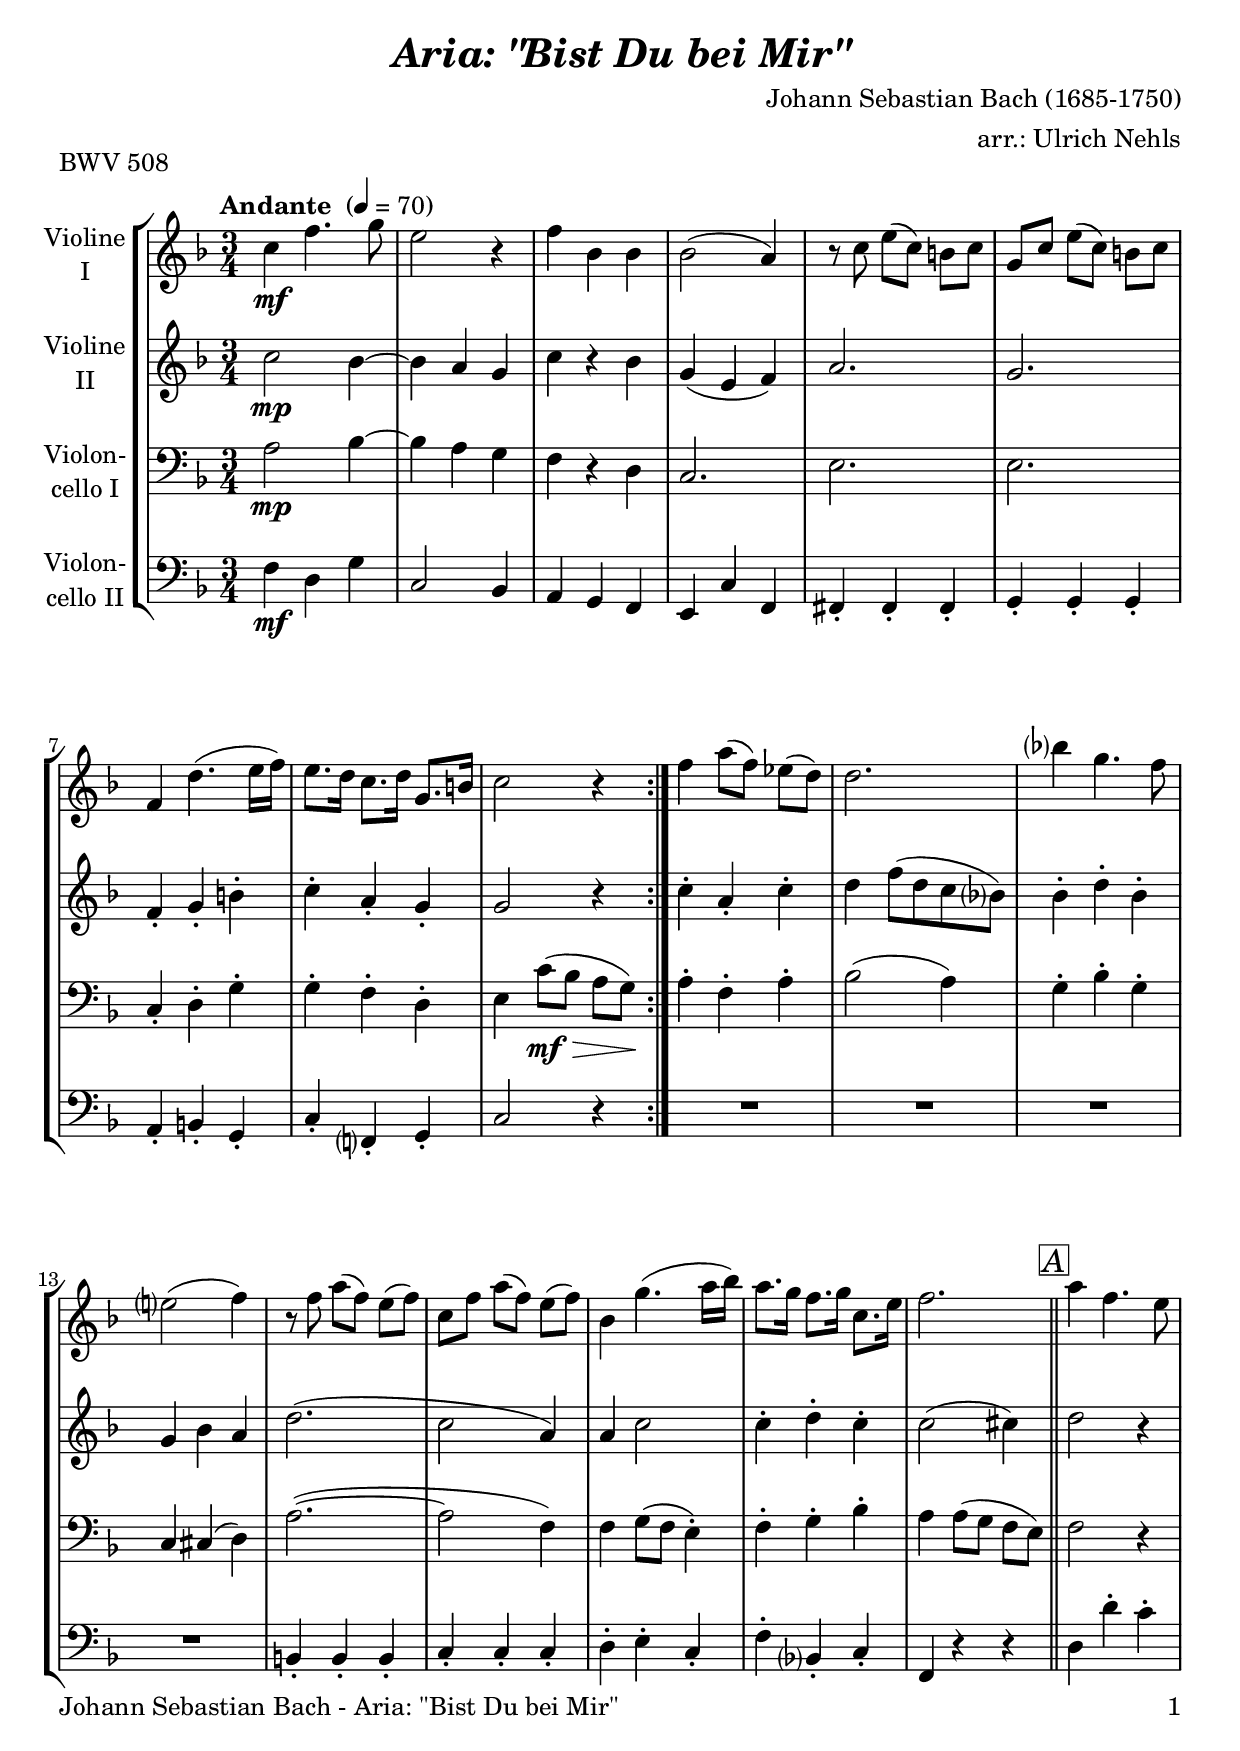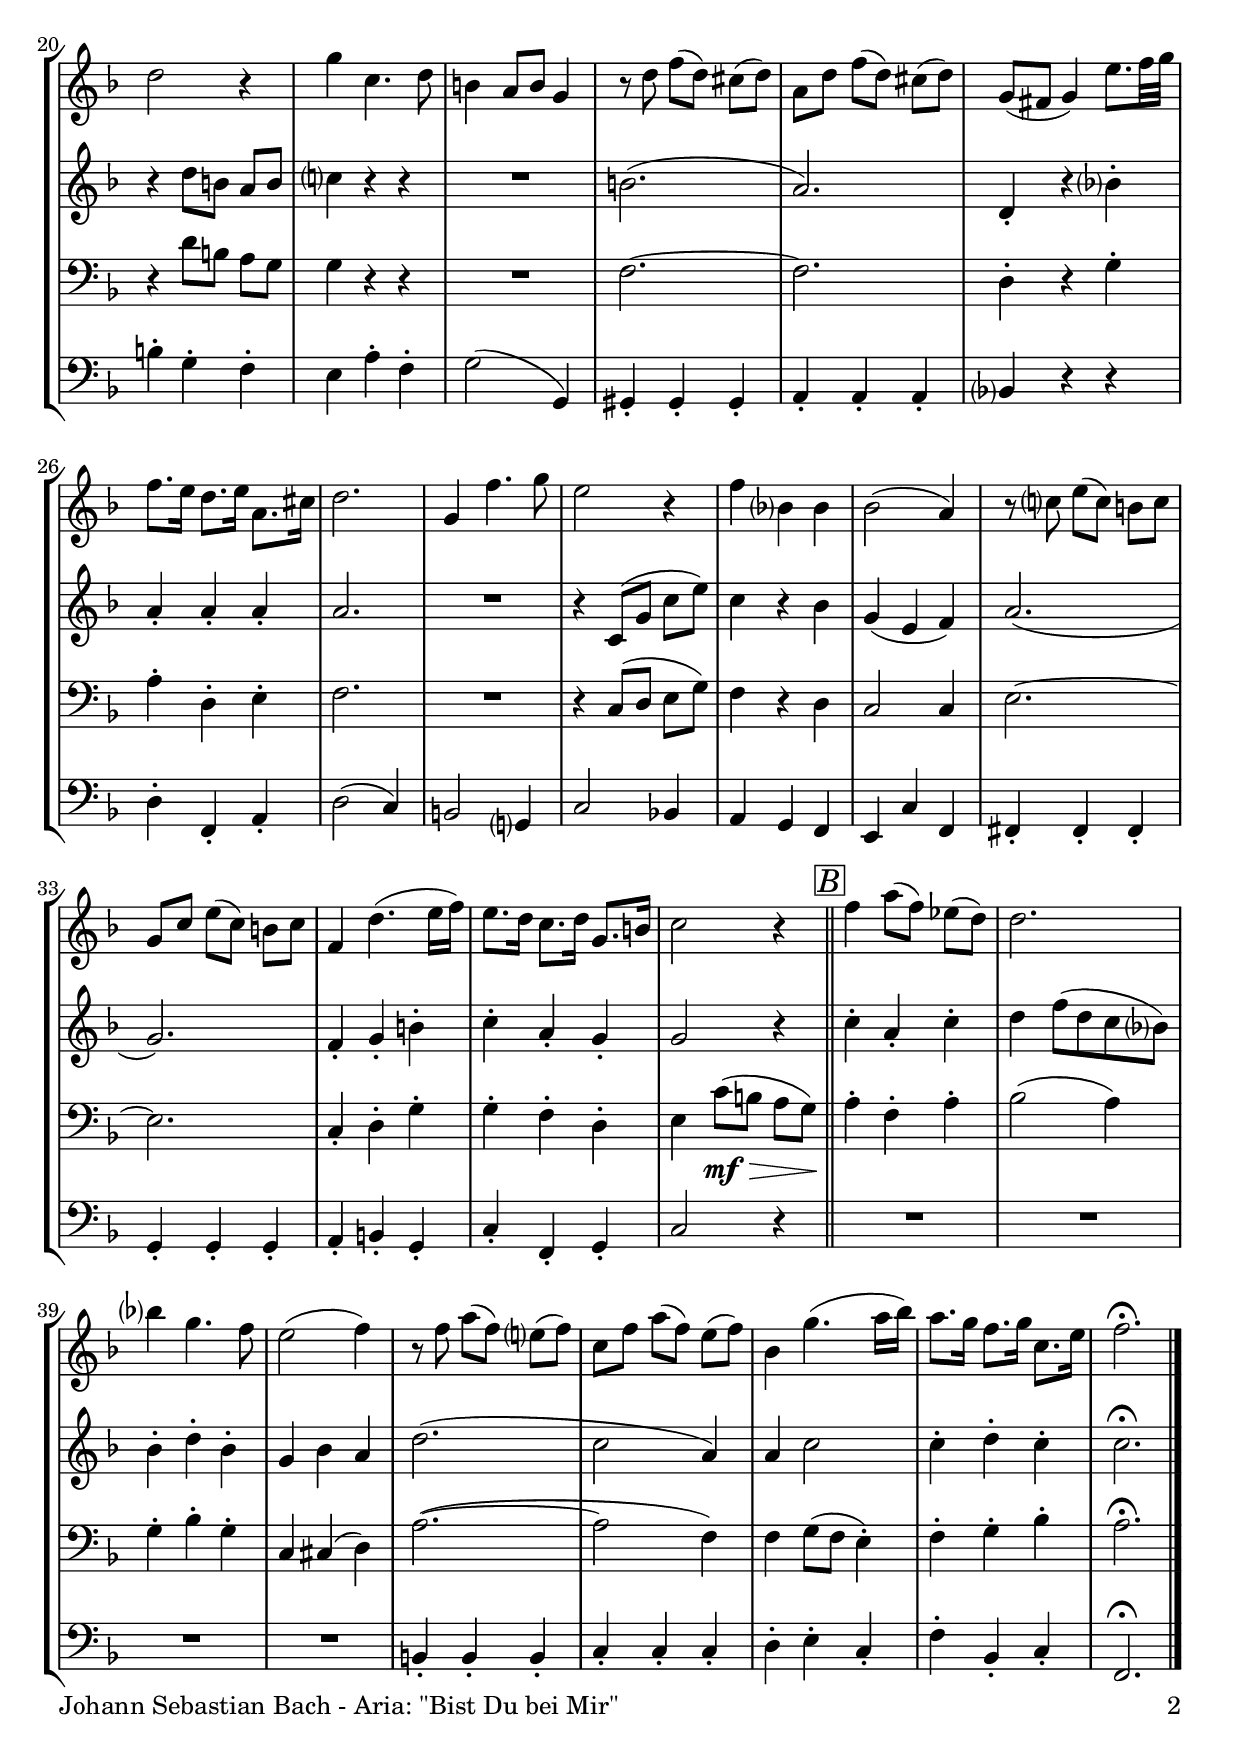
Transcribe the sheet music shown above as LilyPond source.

\version "2.20.2"
\include "deutsch.ly"

#(set-global-staff-size 22)

\header {
  title     = \markup \bold \italic "Aria: \"Bist Du bei Mir\""
  composer  = "Johann Sebastian Bach (1685-1750)"
  arranger  = "arr.: Ulrich Nehls"
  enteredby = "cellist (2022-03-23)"
  piece     = "BWV 508"
}

voiceconsts = {
  \key es \major
  \time 3/4
  \clef "treble"
%  \numericTimeSignature
  \compressEmptyMeasures
  % Set default beaming for all staves
  \set Timing.beamExceptions = #'()
  \set Timing.baseMoment     = #(ly:make-moment 1 4)
  \set Timing.beatStructure  = #'(1 1 1)
  \tempo "Andante " 4=70
}

micl = "clarinet"
mifl = "flute"
miob = "oboe"
mifh = "french horn"
misx = "tenor sax"
mist = "string ensemble 1"
mivl = "violin"
miba = "cello"
mipz = "pizzicato strings"

boxa = { \bar "||" \mark \markup \box \italic "A" }
boxb = { \bar "||" \mark \markup \box \italic "B" }

va = \relative c'' {
  \voiceconsts

  \repeat volta 2 {
    b4\mf es4. f8
    d2 r4
    es as, as
    as2( g4)
    r8 b d( b) a b
    f b d( b) a b
    es,4 c'4.( d16 es)

    d8. c16 b8. c16 f,8. a16
    b2 r4
  }
  es g8( es) des( c)
  c2.
  as'?4 f4. es8
  d?2( es4)
  r8 es g( es) d( es)

  b es g( es) d( es)
  as,4 f'4.( g16 as)
  g8. f16 es8. f16 b,8. d16
  es2. \boxa
  g4 es4. d8
  c2 r4
  f b,4. c8

  a4 g8 a f4
  r8 c' es( c) h( c)
  g c es( c) h( c)
  f,( e f4) d'8. es32 f
  es8. d16 c8. d16 g,8. h16
  c2.
  f,4 es'4. f8

  d2 r4
  es as,? as
  as2( g4)
  r8 b? d( b) a b
  f b d( b) a b
  es,4 c'4.( d16 es)
  d8. c16 b8. c16 f,8. a16

  b2 r4 \boxb
  es g8( es) des( c)
  c2.
  as'?4 f4. es8
  d2( es4)

  r8 es g( es) d?( es)
  b es g( es) d( es)
  as,4 f'4.( g16 as)
  g8. f16 es8. f16 b,8. d16
  es2.\fermata \bar "|."
}

vb = \relative c'' {
  \voiceconsts

  \repeat volta 2 {
    b2\mp as4~
    as g f
    b r as
    f( d es)
    g2.
    f
    es4-. f-. a-.

    b-. g-. f-.
    f2 r4
  }
  b-. g-. b-.
  c es8([ c b as?])
  as4-. c-. as-.
  f as g
  c2.(

  b2 g4)
  g b2
  b4-. c-. b-.
  b2( h4) \boxa
  c2 r4
  r c8 a g a
  b?4 r r

  R2.
  a(
  g)
  c,4-. r as'?-.
  g-. g-. g-.
  g2.
  R

  r4 b,8( f' b d)
  b4 r as
  f( d es)
  g2.(
  f)
  es4-. f-. a-.
  b-. g-. f-.

  f2 r4 \boxb
  b-. g-. b-.
  c es8([ c b as?])

  as4-. c-. as-.
  f as g

  c2.(
  b2 g4)
  g b2
  b4-. c-. b-.
  b2.\fermata \bar "|."
}

vc = \relative c' {
  \voiceconsts
  \clef "bass"

  \repeat volta 2 {
    g2\mp as4~
    as g f
    es r c
    b2.
    d
    d
    b4-. c-. f-.

    f-. es-. c-.
    d b'8(\mf\> as g f)\!
  }
  g4-. es-. g-.
  as2( g4)
  f-. as-. f-.
  b, h( c)
  g'2.(~

  g2 es4)
  es f8( es d4)-.
  es-. f-. as-.
  g g8( f es d) \boxa
  es2 r4
  r c'8 a g f
  f4 r r

  R2.
  es~
  es
  c4-. r f-.
  g-. c,-. d-.
  es2.
  R

  r4 b8( c d f)
  es4 r c
  b2 b4
  d2.~
  d
  b4-. c-. f-.
  f-. es-. c-.

  d b'8(\mf\> a g f\!) \boxb
  g4-. es-. g-.
  as2( g4)
  f-. as-. f-.
  b, h( c)

  g'2.(~
  g2 es4)
  es f8( es d4)-.
  es-. f-. as-.
  g2.\fermata \bar "|."
}

vd = \relative c {
  \voiceconsts
  \clef "bass"

  \repeat volta 2 {
    es4\mf c f
    b,2 as4
    g f es
    d b' es,
    e-. e-. e-.
    f-. f-. f-.
    g-. a-. f-.

    b-. es,?-. f-.
    b2 r4
  }
  R2.*4
  a4-. a-. a-.

  b-. b-. b-.
  c-. d-. b-.
  es-. as,?-. b-.
  es, r r \boxa
  c' c'-. b-.
  a-. f-. es-.
  d g-. es-.

  f2( f,4)
  fis-. fis-. fis-.
  g-. g-. g-.
  as? r r
  c-. es,-. g-.
  c2( b4)
  a2 f?4

  b2 as!4
  g f es
  d b' es,
  e-. e-. e-.
  f-. f-. f-.
  g-. a-. f-.
  b-. es,-. f-.

  b2 r4 \boxb
  R2.*4

  a4-. a-. a-.
  b-. b-. b-.
  c-. d-. b-.
  es-. as,-. b-.
  es,2.\fermata \bar "|."
}


music = \new StaffGroup <<
      \new Staff {
	\set Staff.midiInstrument = \mivl
	\set Staff.instrumentName = \markup \center-column { "Violine" "I" }
	\transpose es f { \va }
      }

      \new Staff {
	\set Staff.midiInstrument = \mivl
	\set Staff.instrumentName = \markup \center-column { "Violine" "II" }
	\transpose es f { \vb }
      }

      \new Staff {
	\set Staff.midiInstrument = \miba
	\set Staff.instrumentName = \markup \center-column { "Violon-" "cello I" }
	\transpose es f { \vc }
      }

      \new Staff {
	\set Staff.midiInstrument = \miba
	\set Staff.instrumentName = \markup \center-column { "Violon-" "cello II" }
	\transpose es f { \vd }
      }
>>

\book {
   \paper {
    print-page-number = ##t
    print-first-page-number = ##t
    ragged-last-bottom = ##f
    oddHeaderMarkup = \markup \null
    evenHeaderMarkup = \markup \null
    oddFooterMarkup = \markup {
      \fill-line {
        \on-the-fly #print-page-number-check-first
        "Johann Sebastian Bach - Aria: \"Bist Du bei Mir\"" \fromproperty #'page:page-number-string
      }
    }
    evenFooterMarkup = \oddFooterMarkup
  } \score {
    \music
    \layout {}
  }

  \score {
    \unfoldRepeats \music

    \midi {
      \context {
        \Score
      }
    }
  }
}